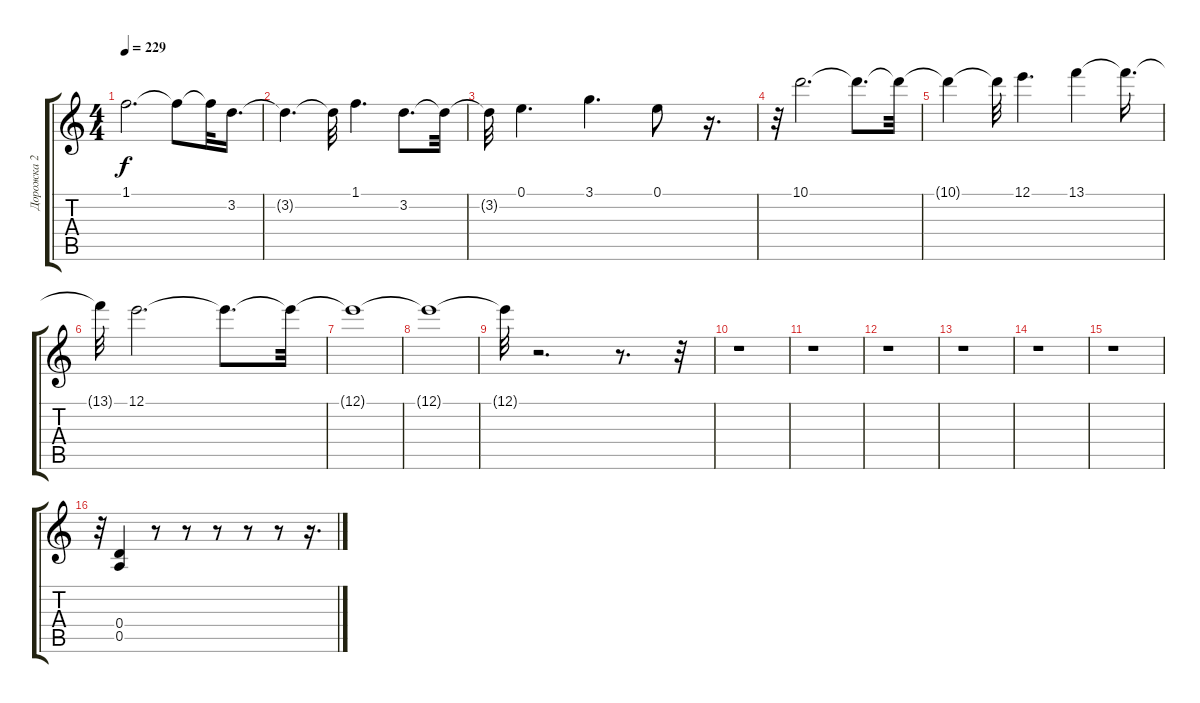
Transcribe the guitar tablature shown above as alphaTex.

\track ("Дорожка 2" "Дорожка 2") {instrument overdrivenguitar}
\staff {score tabs}
\tuning (E4 B3 G3 D3 A2 E2) {hide}
\ts (4 4)
\tempo 229
\clef g2
\ks c
1.1{t}.2{d dy f} 1.1{t}.8 1.1{t}.32 3.2.16{d} |
3.2{t}.4{d} 3.2{t}.32 1.1.4{d} 3.2.8{d} 3.2{t}.32 |
3.2{t}.32 0.1.4{d} 3.1.4{d} 0.1.8 r.16{d} |
r.32 10.1.2{d} 10.1{t}.8{d} 10.1{t}.32 |
10.1{t}.4 10.1{t}.32 12.1.4{d} 13.1.4 13.1{t}.16{d} |
13.1{t}.32 12.1.2{d} 12.1{t}.8{d} 12.1{t}.32 |
12.1{t}.1 |
12.1{t}.1 |
12.1{t}.32 r.2{d} r.8{d} r.32 |
r.1 |
r.1 |
r.1 |
r.1 |
r.1 |
r.1 |
r.32 (0.4 0.5).4 r.8 r.8 r.8 r.8 r.8 r.16{d}
